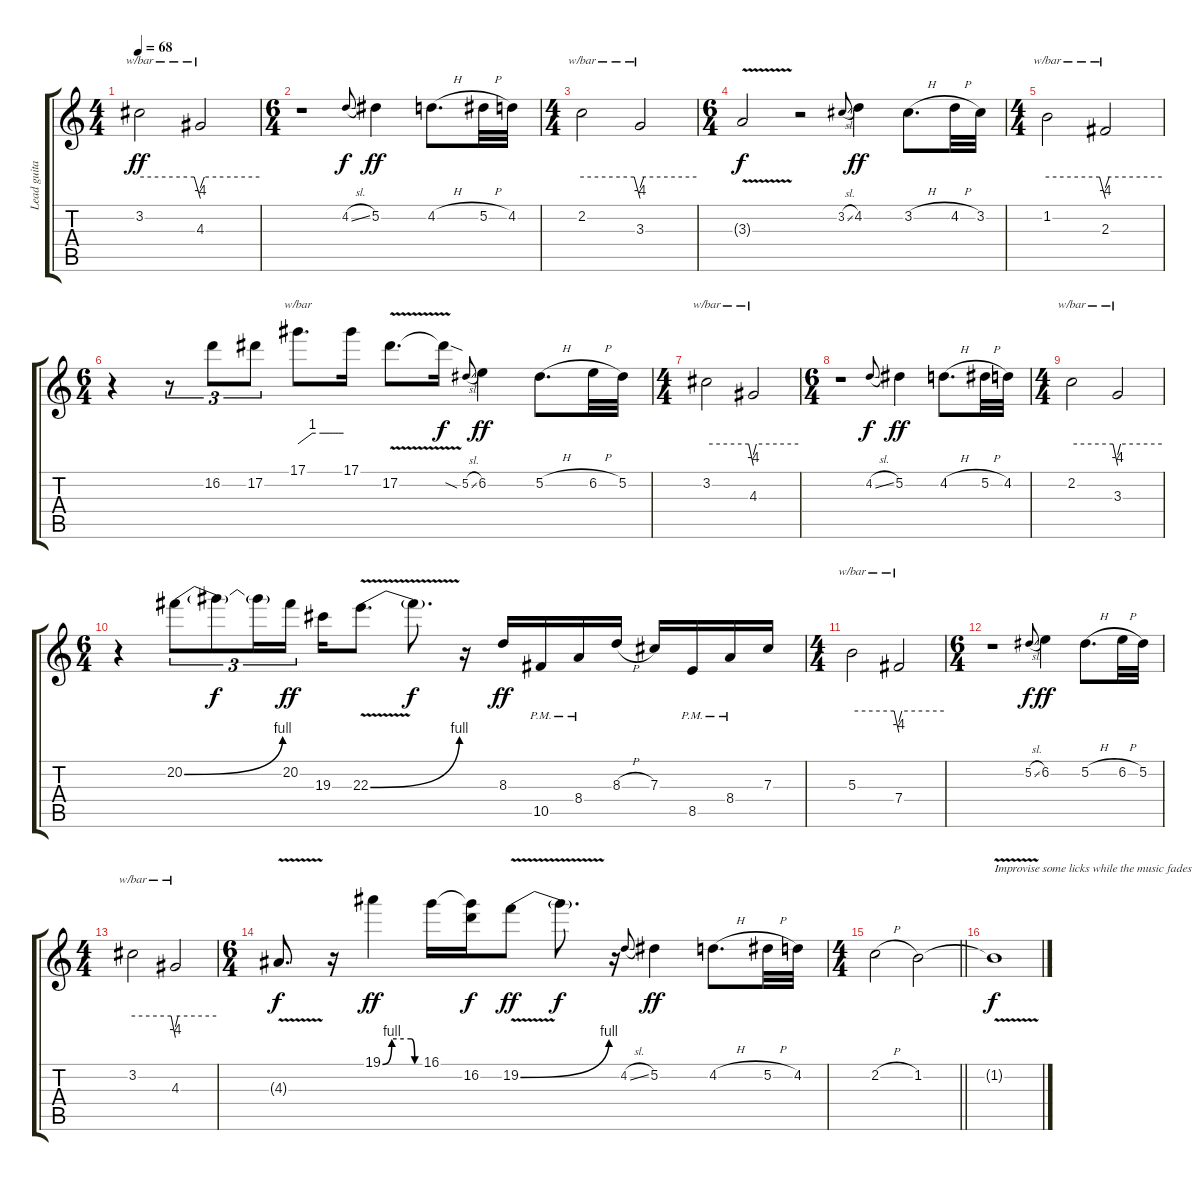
\track ("Lead guitar" "Lead guita") {instrument electricguitarclean}
\staff {score tabs}
\tuning (Eb4 Bb3 Gb3 Db3 Ab2 Eb2) {hide}
\ts (4 4)
\tempo 68
\clef g2
\ks aminor
3.2.2{tbe (custom default 0 0 54 0 60 -16) dy ff} 4.3.2{tbe (custom default 0 -4 4 0 60 0)} |
\ts (6 4)
r.1 4.2{sl}.8{gr onbeat dy f} 5.2.4{dy ff} 4.2{h}.8{d} 5.2{h}.32 4.2.32 |
\ts (4 4)
2.2.2{tbe (custom default 0 0 54 0 60 -16)} 3.3.2{tbe (custom default 0 -4 4 0 60 0)} |
\ts (6 4)
3.3{v t}.2{dy f} r.2 3.2{sl}.8{gr onbeat} 4.2.4{dy ff} 3.2{h}.8{d} 4.2{h}.32 3.2.32 |
\ts (4 4)
1.2.2{tbe (custom default 0 0 54 0 60 -16)} 2.3.2{tbe (custom default 0 -4 4 0 60 0)} |
\ts (6 4)
r.4 r.8{tu (3 2)} 16.2.8{tu (3 2)} 17.2.8{tu (3 2)} 17.1.8{d tbe (custom default 0 0 19 4 33 4 37 4 41 4 45 4 49 4 53 4 60 4)} 17.1.16 17.2{v}.8{d} 17.2{sod t}.16{dy f} 5.2{sl}.8{gr onbeat} 6.2.4{dy ff} 5.2{h}.8{d} 6.2{h}.32 5.2.32 |
\ts (4 4)
3.2.2{tbe (custom default 0 0 54 0 60 -16)} 4.3.2{tbe (custom default 0 -4 4 0 60 0)} |
\ts (6 4)
r.1 4.2{sl}.8{gr onbeat dy f} 5.2.4{dy ff} 4.2{h}.8{d} 5.2{h}.32 4.2.32 |
\ts (4 4)
2.2.2{tbe (custom default 0 0 54 0 60 -16)} 3.3.2{tbe (custom default 0 -4 4 0 60 0)} |
\ts (6 4)
r.4 20.2{be (bend 0 0 60 4)}.8{tu (3 2)} 20.2{t}.8{tu (3 2) dy f} 20.2{t}.16{tu (3 2)} 20.2.16{tu (3 2) dy ff beam splitsecondary} 19.3.16 22.3{be (bend 0 0 60 4) v}.8{d} 22.3{t}.8{d dy f} r.16 8.3.16{dy ff} 10.5{pm}.16 8.4{pm}.16 8.3{h}.16 7.3.16 8.5{pm}.16 8.4{pm}.16 7.3.16 |
\ts (4 4)
5.3.2{tbe (custom default 0 0 54 0 60 -16)} 7.4.2{tbe (custom default 0 -4 4 0 60 0)} |
\ts (6 4)
r.1 5.2{sl}.8{gr onbeat dy f} 6.2.4{dy ff} 5.2{h}.8{d} 6.2{h}.32 5.2.32 |
\ts (4 4)
3.2.2{tbe (custom default 0 0 54 0 60 -16)} 4.3.2{tbe (custom default 0 -4 4 0 60 0)} |
\ts (6 4)
4.3{v t}.8{d dy f} r.16 19.1{be (custom 0 0 15 4 46 4 52 0 60 0)}.4{dy ff} 16.1.16 (16.1{t} 16.2).16{dy f} 19.2{be (bend 0 0 60 4) v}.8{dy ff} 19.2{t}.8{d dy f} r.16 4.2{sl}.8{gr onbeat} 5.2.4{dy ff} 4.2{h}.8{d} 5.2{h}.32 4.2.32 |
\ts (4 4)
\barLineRight lightlight
2.2{h}.2 1.2.2 |
\section ("" "")
1.2{v t}.1{txt "Improvise some licks while the music fades" dy f volume 0}
